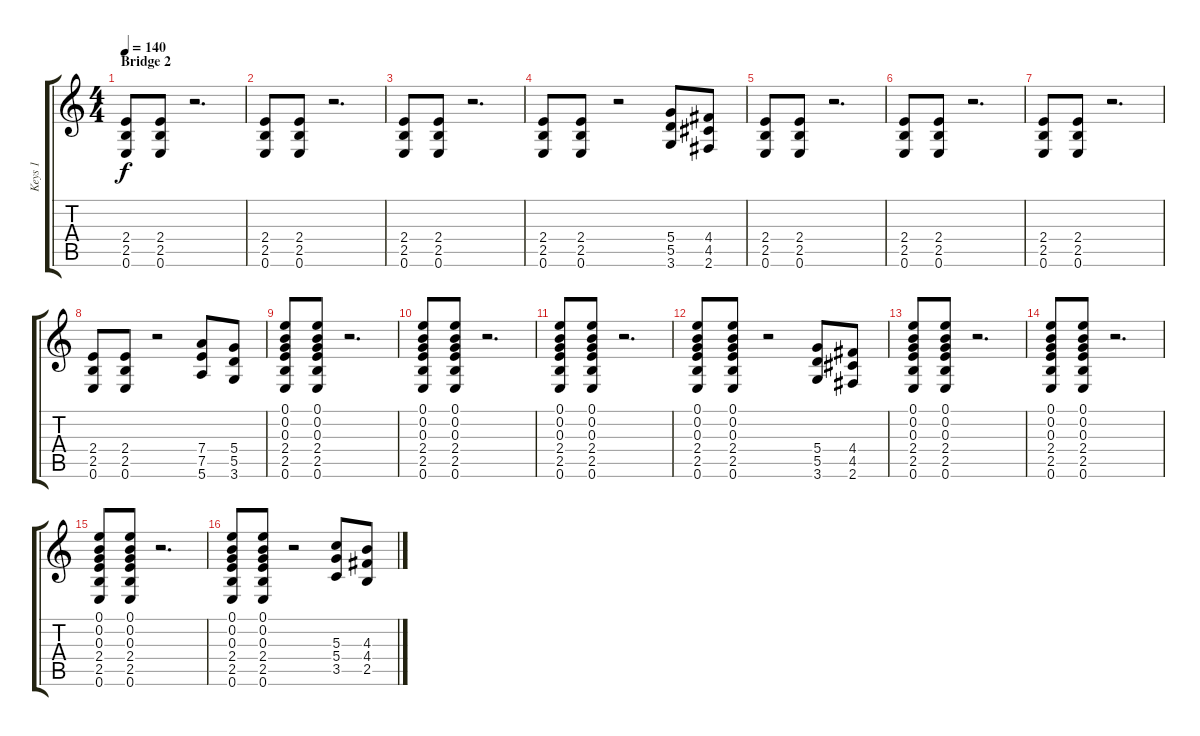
\track ("Keys 1" "Keys 1") {instrument synthbass1}
\staff {score tabs}
\tuning (E4 B3 G3 D3 A2 E2) {hide}
\ts (4 4)
\section ("" "Bridge 2")
\tempo 140
\clef g2
\ks c
(2.4 2.5 0.6).8{dy f instrument electricgrandpiano} (2.4 2.5 0.6).8 r.2{d} |
(2.4 2.5 0.6).8 (2.4 2.5 0.6).8 r.2{d} |
(2.4 2.5 0.6).8 (2.4 2.5 0.6).8 r.2{d} |
(2.4 2.5 0.6).8 (2.4 2.5 0.6).8 r.2 (5.4 5.5 3.6).8 (4.4 4.5 2.6).8 |
(2.4 2.5 0.6).8 (2.4 2.5 0.6).8 r.2{d} |
(2.4 2.5 0.6).8 (2.4 2.5 0.6).8 r.2{d} |
(2.4 2.5 0.6).8 (2.4 2.5 0.6).8 r.2{d} |
(2.4 2.5 0.6).8 (2.4 2.5 0.6).8 r.2 (7.4 7.5 5.6).8 (5.4 5.5 3.6).8 |
(0.1 0.2 0.3 2.4 2.5 0.6).8 (0.1 0.2 0.3 2.4 2.5 0.6).8 r.2{d} |
(0.1 0.2 0.3 2.4 2.5 0.6).8 (0.1 0.2 0.3 2.4 2.5 0.6).8 r.2{d} |
(0.1 0.2 0.3 2.4 2.5 0.6).8 (0.1 0.2 0.3 2.4 2.5 0.6).8 r.2{d} |
(0.1 0.2 0.3 2.4 2.5 0.6).8 (0.1 0.2 0.3 2.4 2.5 0.6).8 r.2 (5.4 5.5 3.6).8 (4.4 4.5 2.6).8 |
(0.1 0.2 0.3 2.4 2.5 0.6).8 (0.1 0.2 0.3 2.4 2.5 0.6).8 r.2{d} |
(0.1 0.2 0.3 2.4 2.5 0.6).8 (0.1 0.2 0.3 2.4 2.5 0.6).8 r.2{d} |
(0.1 0.2 0.3 2.4 2.5 0.6).8 (0.1 0.2 0.3 2.4 2.5 0.6).8 r.2{d} |
(0.1 0.2 0.3 2.4 2.5 0.6).8 (0.1 0.2 0.3 2.4 2.5 0.6).8 r.2 (5.3 5.4 3.5).8 (4.3 4.4 2.5).8
